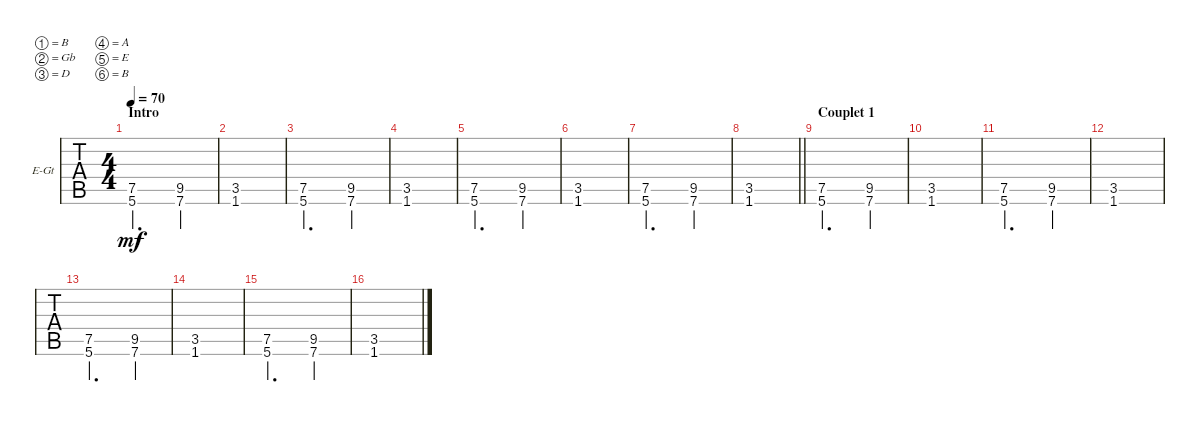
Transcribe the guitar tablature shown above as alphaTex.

\bracketExtendMode groupsimilarinstruments
\firstSystemTrackNameOrientation horizontal
\otherSystemsTrackNameOrientation horizontal
\track ("Rythm Guitar" "E-Gt") {instrument distortionguitar}
\staff {tabs}
\tuning (B3 Gb3 D3 A2 E2 B1)
\ts (4 4)
\section ("" "Intro")
\scale
0.416867
\tempo 70
\accidentals auto
\clef g2
\ottava regular
\simile none
\ks c
(5.6 7.5).2{d dy mf instrument distortionguitar} (7.6 9.5).4 |
\scale
0.142169 (1.6 3.5).1 |
\scale
0.298795 (5.6 7.5).2{d} (7.6 9.5).4 |
\scale
0.142169 (1.6 3.5).1 |
\scale
0.338798 (5.6 7.5).2{d} (7.6 9.5).4 |
\scale
0.161202 (1.6 3.5).1 |
\scale
0.338798 (5.6 7.5).2{d} (7.6 9.5).4 |
\scale
0.161202
\barLineRight lightlight
(1.6 3.5).1 |
\section ("" "Couplet 1")
\scale
0.338798 (5.6 7.5).2{d} (7.6 9.5).4 |
\scale
0.161202 (1.6 3.5).1 |
\scale
0.338798 (5.6 7.5).2{d} (7.6 9.5).4 |
\scale
0.161202 (1.6 3.5).1 |
\scale
0.338798 (5.6 7.5).2{d} (7.6 9.5).4 |
\scale
0.161202 (1.6 3.5).1 |
\scale
0.338798 (5.6 7.5).2{d} (7.6 9.5).4 |
\scale
0.161202 (1.6 3.5).1
